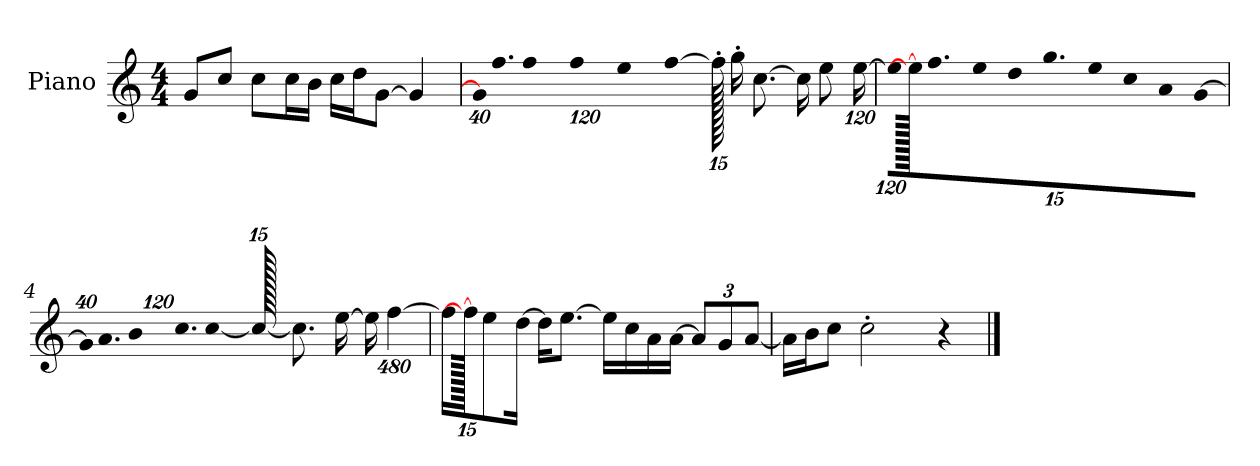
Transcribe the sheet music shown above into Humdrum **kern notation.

**kern
*part1
*staff1
*I"Piano
*I'P-no
*clefG2
*k[]
*M4/4
*MM90
=1
8g/L
8cc/J
8cc\L
16cc\L
16b\JJ
16cc\LL
16dd\J
[8g\J
4g/]
=2
*Xbrackettup
!LO:N:vis=32
640%23g\KLL]
!LO:N:vis=16.
960%103ff\J
!LO:N:vis=8
960%137ff\
!LO:N:vis=16
1920%137ff\L
!LO:N:vis=32
640%23ee\K
[384%41ff\J
1920ff'\]
16gg'\KL
[8.cc\J
16cc\KL]
8ee\
[1920%119ee\Jk
=3
!LO:N:vis=16
1920%107ee\KL]
1920ee\_
9.ff\
!LO:N:vis=16
1920%107ee\K
!LO:N:vis=8
640%71dd\
9.gg\
!LO:N:vis=8
640%71ee\
!LO:N:vis=8
640%71cc\
!LO:N:vis=8
640%71a\
!LO:N:vis=8
[640%71g\J
!!LO:LB:g=z
=4
!LO:N:vis=32
640%23g/KLL]
!LO:N:vis=16.
960%103a/J
!LO:N:vis=8
960%137b/
!LO:N:vis=16.
960%103cc/L
[384%41cc/J
1920cc/_
8.cc\L]
[16ee\Jk
16ee\KL]
[1920%359ff\
=5
16ff\KL]
1920ff\_
8ee\
[16dd\Jk
16dd\KL]
[8.ee\J
16ee\LL]
16cc\
16a\
[16a\JJ
12a/L]
12g/
[12a/J
=6
16a\LL]
16b\J
8cc\J
2cc'\
4r
==
*-
